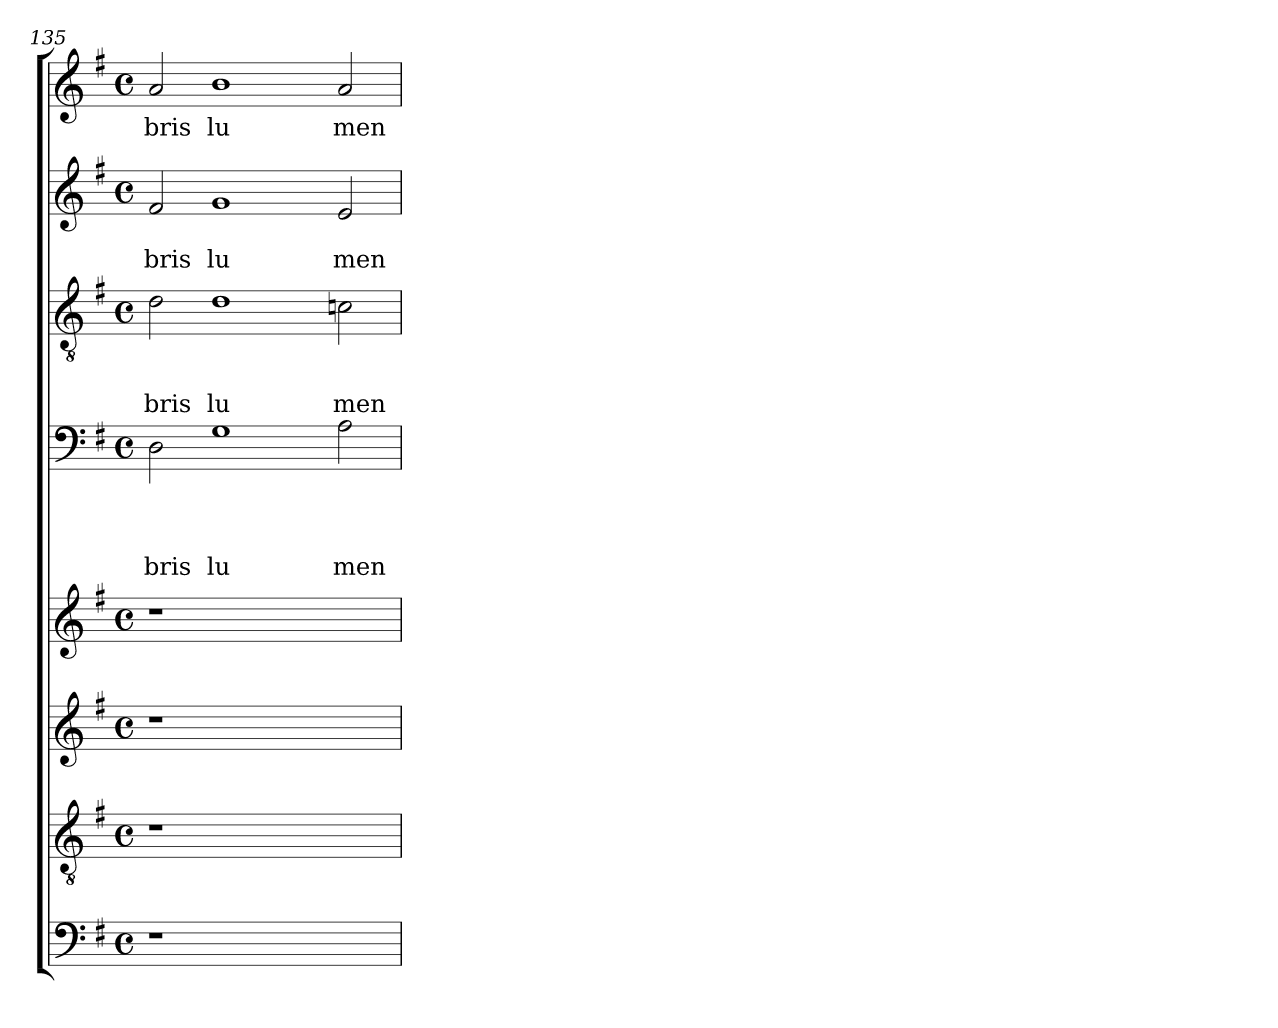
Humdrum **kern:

**kern	**kern	**kern	**kern	**kern	**text	**text	**text	**text	**kern	**text	**text	**text	**kern	**text	**text	**kern	**text
*part8	*part7	*part6	*part5	*part4	*part4	*part4	*part4	*part4	*part3	*part3	*part3	*part3	*part2	*part2	*part2	*part1	*part1
*staff8	*staff7	*staff6	*staff5	*staff4	*staff4	*staff4	*staff4	*staff4	*staff3	*staff3	*staff3	*staff3	*staff2	*staff2	*staff2	*staff1	*staff1
*clefF4	*clefGv2	*clefG2	*clefG2	*clefF4	*	*	*	*	*clefGv2	*	*	*	*clefG2	*	*	*clefG2	*
*k[f#]	*k[f#]	*k[f#]	*k[f#]	*k[f#]	*	*	*	*	*k[f#]	*	*	*	*k[f#]	*	*	*k[f#]	*
*G:	*G:	*G:	*G:	*G:	*	*	*	*	*G:	*	*	*	*G:	*	*	*G:	*
*M4/4	*M4/4	*M4/4	*M4/4	*M4/4	*	*	*	*	*M4/4	*	*	*	*M4/4	*	*	*M4/4	*
*met(c)	*met(c)	*met(c)	*met(c)	*met(c)	*	*	*	*	*met(c)	*	*	*	*met(c)	*	*	*met(c)	*
=135	=135	=135	=135	=135	=135	=135	=135	=135	=135	=135	=135	=135	=135	=135	=135	=135	=135
!	!	!	!	!	!	!	!	!LO:LY:b	!	!	!	!LO:LY:b	!	!	!LO:LY:b	!	!LO:LY:b
1r	1r	1r	1r	2D\	.	.	.	bris	2d\	.	.	bris	2f#/	.	bris	2a/	bris
!	!	!	!	!	!	!	!	!LO:LY:b	!	!	!	!LO:LY:b	!	!	!LO:LY:b	!	!LO:LY:b
.	.	.	.	1G	.	.	.	lu	1d	.	.	lu	1g	.	lu	1b	lu
1ryy	1ryy	1ryy	1ryy	.	.	.	.	.	.	.	.	.	.	.	.	.	.
!	!	!	!	!	!	!	!	!LO:LY:b	!	!	!	!LO:LY:b	!	!	!LO:LY:b	!	!LO:LY:b
.	.	.	.	2A\	.	.	.	men	2cn\	.	.	men	2e/	.	men	2a/	men
=	=	=	=	=	=	=	=	=	=	=	=	=	=	=	=	=	=
*-	*-	*-	*-	*-	*-	*-	*-	*-	*-	*-	*-	*-	*-	*-	*-	*-	*-
